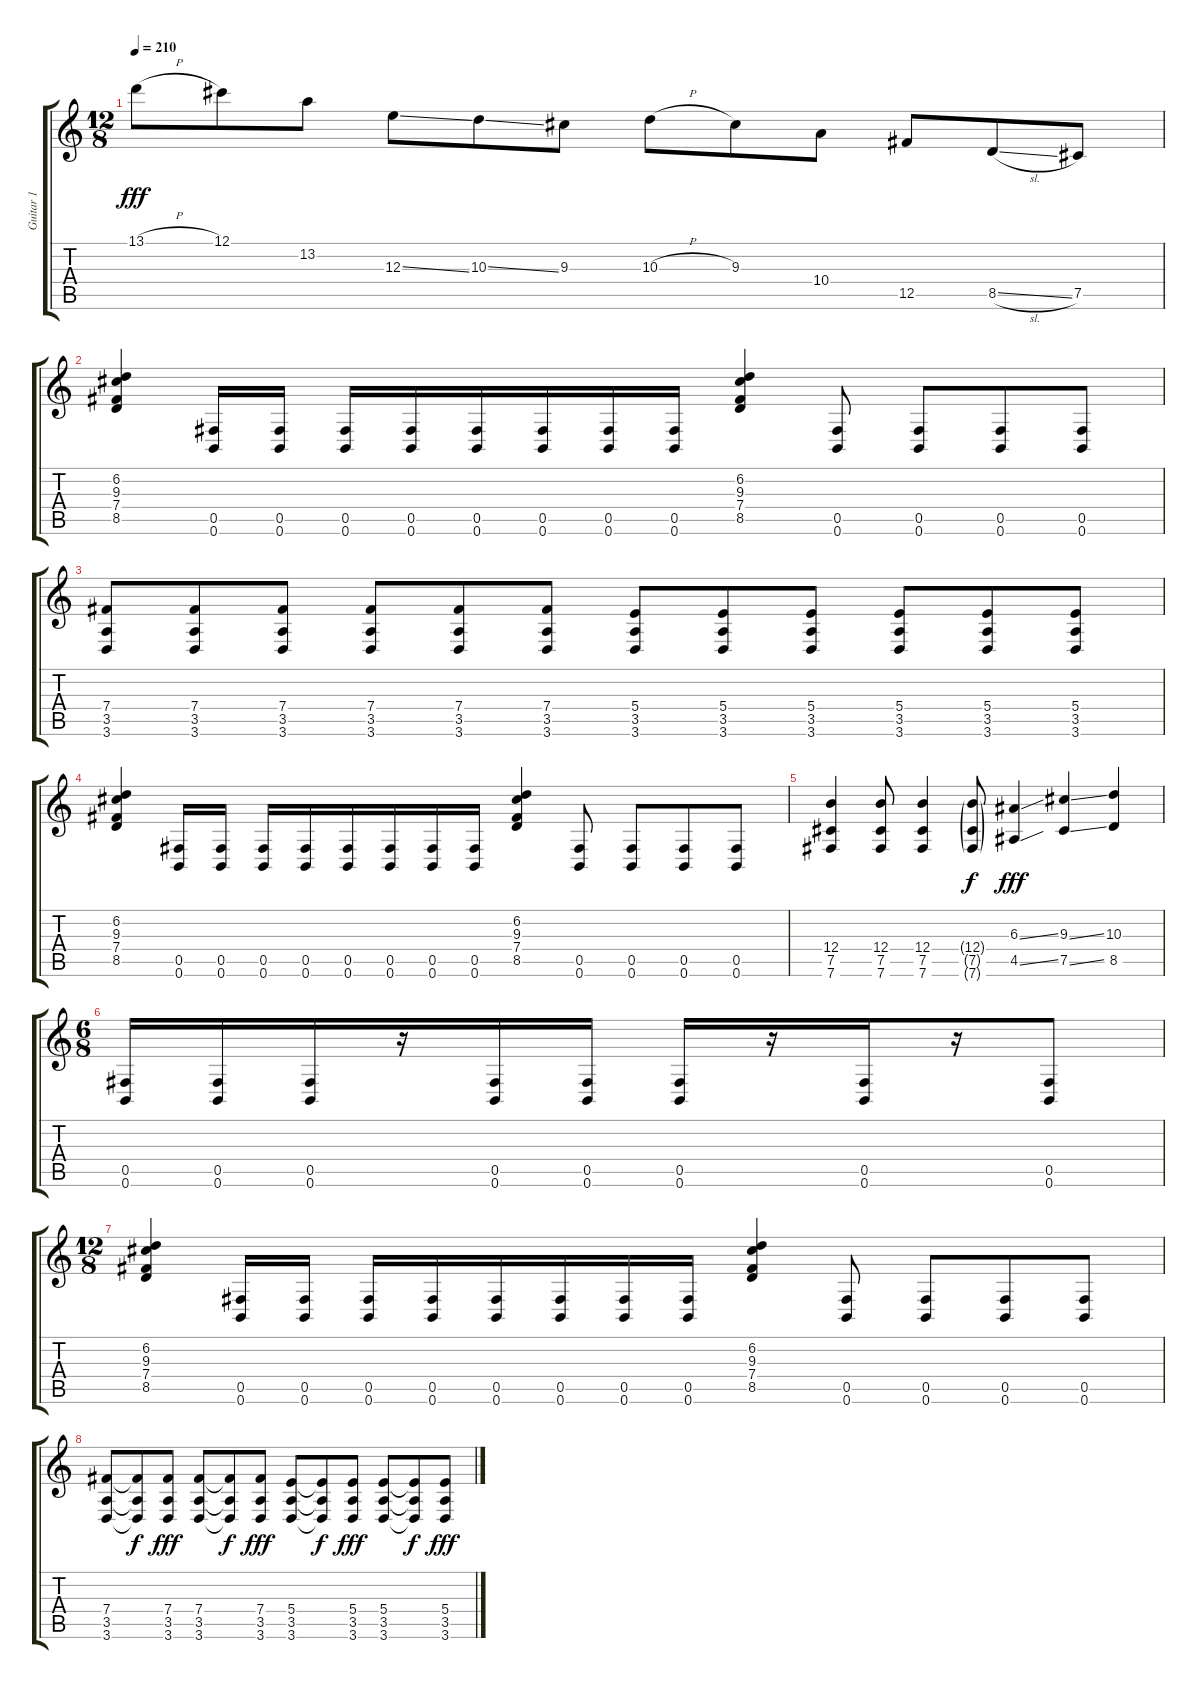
\track ("Guitar 1" "Guitar 1") {instrument overdrivenguitar}
\staff {score tabs}
\tuning (Db4 Ab3 E3 B2 Gb2 B1) {hide}
\ts (12 8)
\tempo 210
\clef g2
\ks c
13.1{h}.8{dy fff instrument overdrivenguitar} 12.1.8 13.2.8 12.3{ss}.8 10.3{ss}.8 9.3.8 10.3{h}.8 9.3.8 10.4.8 12.5.8 8.5{sl}.8 7.5.8 |
(6.2 9.3 7.4 8.5).4 (0.5 0.6).16 (0.5 0.6).16 (0.5 0.6).16 (0.5 0.6).16 (0.5 0.6).16 (0.5 0.6).16 (0.5 0.6).16 (0.5 0.6).16 (6.2 9.3 7.4 8.5).4 (0.5 0.6).8 (0.5 0.6).8 (0.5 0.6).8 (0.5 0.6).8 |
(7.4 3.5 3.6).8 (7.4 3.5 3.6).8 (7.4 3.5 3.6).8 (7.4 3.5 3.6).8 (7.4 3.5 3.6).8 (7.4 3.5 3.6).8 (5.4 3.5 3.6).8 (5.4 3.5 3.6).8 (5.4 3.5 3.6).8 (5.4 3.5 3.6).8 (5.4 3.5 3.6).8 (5.4 3.5 3.6).8 |
(6.2 9.3 7.4 8.5).4 (0.5 0.6).16 (0.5 0.6).16 (0.5 0.6).16 (0.5 0.6).16 (0.5 0.6).16 (0.5 0.6).16 (0.5 0.6).16 (0.5 0.6).16 (6.2 9.3 7.4 8.5).4 (0.5 0.6).8 (0.5 0.6).8 (0.5 0.6).8 (0.5 0.6).8 |
(12.4 7.5 7.6).4 (12.4 7.5 7.6).8 (12.4 7.5 7.6).4 (12.4{g} 7.5{g} 7.6{g}).8{dy f} (6.3{ss} 4.5{ss}).4{dy fff} (9.3{ss} 7.5{ss}).4 (10.3 8.5).4 |
\ts (6 8)
(0.5 0.6).16 (0.5 0.6).16 (0.5 0.6).16 r.16 (0.5 0.6).16 (0.5 0.6).16 (0.5 0.6).16 r.16 (0.5 0.6).16 r.16 (0.5 0.6).8 |
\ts (12 8)
(6.2 9.3 7.4 8.5).4 (0.5 0.6).16 (0.5 0.6).16 (0.5 0.6).16 (0.5 0.6).16 (0.5 0.6).16 (0.5 0.6).16 (0.5 0.6).16 (0.5 0.6).16 (6.2 9.3 7.4 8.5).4 (0.5 0.6).8 (0.5 0.6).8 (0.5 0.6).8 (0.5 0.6).8 |
(7.4 3.5 3.6).8 (7.4{t} 3.5{t} 3.6{t}).8{dy f} (7.4 3.5 3.6).8{dy fff} (7.4 3.5 3.6).8 (7.4{t} 3.5{t} 3.6{t}).8{dy f} (7.4 3.5 3.6).8{dy fff} (5.4 3.5 3.6).8 (5.4{t} 3.5{t} 3.6{t}).8{dy f} (5.4 3.5 3.6).8{dy fff} (5.4 3.5 3.6).8 (5.4{t} 3.5{t} 3.6{t}).8{dy f} (5.4 3.5 3.6).8{dy fff}
